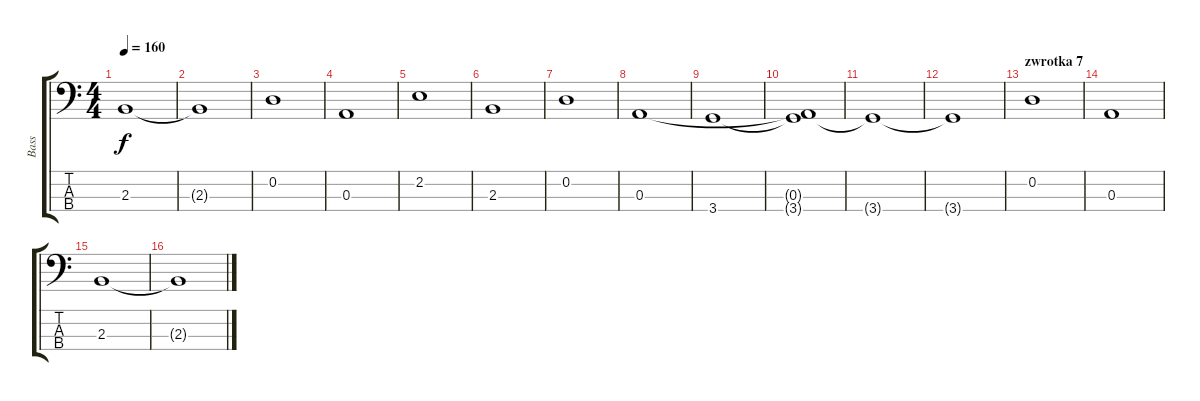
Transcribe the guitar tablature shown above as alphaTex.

\track ("Bass" "Bass") {instrument electricbasspick}
\staff {score tabs}
\tuning (G2 D2 A1 E1) {hide}
\ts (4 4)
\tempo 160
\clef f4
\ks c
2.3.1{dy f} |
2.3{t}.1 |
0.2.1 |
0.3.1 |
2.2.1 |
2.3.1 |
0.2.1 |
0.3.1 |
3.4.1 |
(0.3{t} 3.4{t}).1 |
3.4{t}.1 |
3.4{t}.1 |
\section ("" "zwrotka 7")
0.2.1 |
0.3.1 |
2.3.1 |
2.3{t}.1
